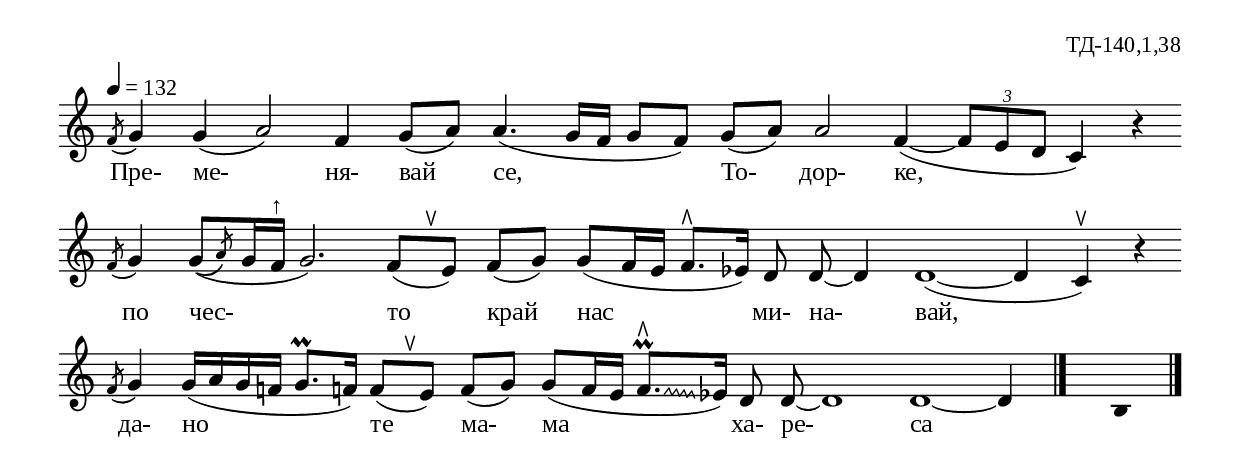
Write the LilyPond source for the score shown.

%{
td_136_1_10
%}

\include "td-preamble.ly"

\score {
\relative c' {
\tempo 4 = 132
\cadenzaOn
\acciaccatura f8 g4 g( a2) f4 g8([ a]) a4.( g16[ f] g8[ f]) g([ a]) a2
f4(~ \times 2/3 { f8[ e d] } c4) r
\bar ""
\acciaccatura f8 g4 \afterGrace g8[(\( { \stdB a8\) \stdE } g16 f ^"↑"] g2.) \bar "" 
f8[( s^\ltoe e]) f([ g]) \bar ""
g[( f16 e] f8.^\rtoe[ ees16]) \bar "" d8 d\noBeam~ d4 d1~( d4 c^\ltoe) r4
\bar ""
\override Glissando #'style = #'zigzag
\acciaccatura f8 g4 g16[( a g f!] g8.\prall[ f!16]) f8([ s^\ltoe ees]) f([ g]) 
g[( f16 ees] \noteFi f8.[\glissando\prall^\rtoe ees!16]) d8 d\noBeam~ d1 d~ d4
 \bar "|." 
s4 \fixB b
  \bar "|." 
}
\addlyrics { Пре- ме- ня- вай се, То- дор- ке, по чес- то край нас ми- на- вай,
да- но те ма- ма ха- ре- са }
%
\layout {
   \context { 
	    \Staff \remove "Time_signature_engraver" } 
  indent = #0
  line-width = 190\mm
  ragged-right=##f
}
%
\midi { 
	\context {
		\Score tempoWholesPerMinute = #(ly:make-moment 132 4)
		}
	}
}
%
\header{
  opus = "ТД-140,1,38"
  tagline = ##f
}


